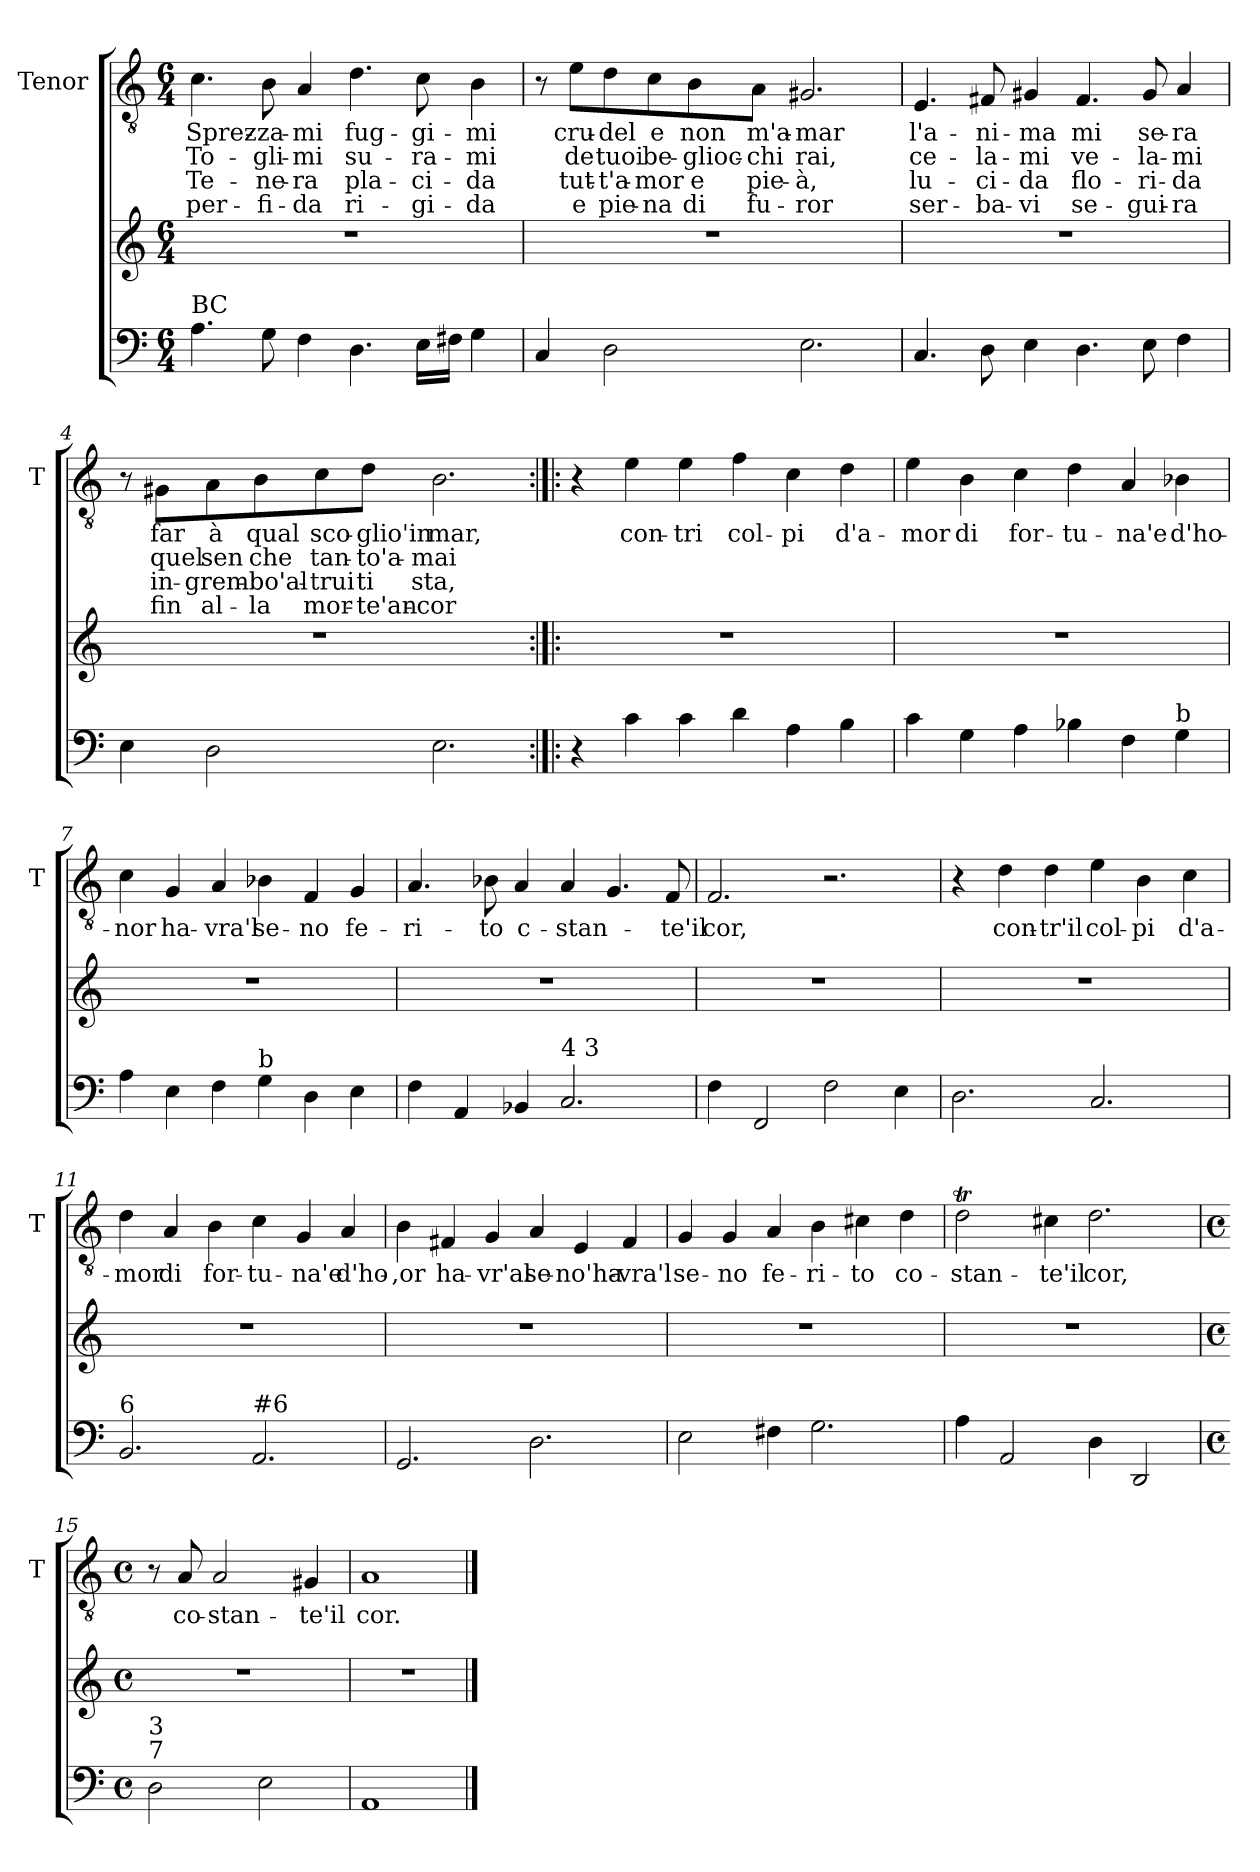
**kern	**kern	**kern	**text	**text	**text	**text
*part2	*part2	*part1	*part1	*part1	*part1	*part1
*staff3	*staff2	*staff1	*staff1	*staff1	*staff1	*staff1
*	*	*I"Tenor	*	*	*	*
*	*	*I'T	*	*	*	*
*clefF4	*clefG2	*clefGv2	*	*	*	*
*k[]	*k[]	*k[]	*	*	*	*
*C:	*C:	*C:	*	*	*	*
*M6/4	*M6/4	*M6/4	*	*	*	*
=1	=1	=1	=1	=1	=1	=1
!LO:TX:a:t=BC	!	!	!	!	!	!
!	!	!	!LO:LY:b	!LO:LY:b	!LO:LY:b	!LO:LY:b
4.A\	1.r	4.c\	Sprez-	To-	Te-	per-
!	!	!	!LO:LY:b	!LO:LY:b	!LO:LY:b	!LO:LY:b
8G\	.	8B\	-za-	-gli-	-ne-	-fi-
!	!	!	!LO:LY:b	!LO:LY:b	!LO:LY:b	!LO:LY:b
4F\	.	4A/	-mi	-mi	-ra	-da
!	!	!	!LO:LY:b	!LO:LY:b	!LO:LY:b	!LO:LY:b
4.D\	.	4.d\	fug-	su-	pla-	ri-
!	!	!	!LO:LY:b	!LO:LY:b	!LO:LY:b	!LO:LY:b
16E\LL	.	8c\	-gi-	-ra-	-ci-	-gi-
16F#X\JJ	.	.	.	.	.	.
!	!	!	!LO:LY:b	!LO:LY:b	!LO:LY:b	!LO:LY:b
4G\	.	4B\	-mi	-mi	-da	-da
=2	=2	=2	=2	=2	=2	=2
4C/	1.r	8r	.	.	.	.
!	!	!	!LO:LY:b	!LO:LY:b	!LO:LY:b	!LO:LY:b
.	.	8e\L	cru-	de	tut-	e
!	!	!	!LO:LY:b	!LO:LY:b	!LO:LY:b	!LO:LY:b
2D\	.	8d\	-del	tuoi	-t'a-	pie-
!	!	!	!LO:LY:b	!LO:LY:b	!LO:LY:b	!LO:LY:b
.	.	8c\	e	be-	-mor	-na
!	!	!	!LO:LY:b	!LO:LY:b	!LO:LY:b	!LO:LY:b
.	.	8B\	non	-glioc-	e	di
!	!	!	!LO:LY:b	!LO:LY:b	!LO:LY:b	!LO:LY:b
.	.	8A\J	m'a-	-chi	pie-	fu-
!	!	!	!LO:LY:b	!LO:LY:b	!LO:LY:b	!LO:LY:b
2.E\	.	2.G#X/	-mar	rai,	-à,	-ror
=3	=3	=3	=3	=3	=3	=3
!	!	!	!LO:LY:b	!LO:LY:b	!LO:LY:b	!LO:LY:b
4.C/	1.r	4.E/	l'a-	ce-	lu-	ser-
!	!	!	!LO:LY:b	!LO:LY:b	!LO:LY:b	!LO:LY:b
8D\	.	8F#X/	-ni-	-la-	-ci-	-ba-
!	!	!	!LO:LY:b	!LO:LY:b	!LO:LY:b	!LO:LY:b
4E\	.	4G#X/	-ma	-mi	-da	-vi
!	!	!	!LO:LY:b	!LO:LY:b	!LO:LY:b	!LO:LY:b
4.D\	.	4.F#/	mi	ve-	flo-	se-
!	!	!	!LO:LY:b	!LO:LY:b	!LO:LY:b	!LO:LY:b
8E\	.	8G#/	se-	-la-	-ri-	-gui-
!	!	!	!LO:LY:b	!LO:LY:b	!LO:LY:b	!LO:LY:b
4F\	.	4A/	-ra	-mi	-da	-ra
!!LO:LB:g=z
=4	=4	=4	=4	=4	=4	=4
4E\	1.r	8r	.	.	.	.
!	!	!	!LO:LY:b	!LO:LY:b	!LO:LY:b	!LO:LY:b
.	.	8G#X\L	far	quel	in-	fin
!	!	!	!LO:LY:b	!LO:LY:b	!LO:LY:b	!LO:LY:b
2D\	.	8A\	à	sen	-grem-	al-
!	!	!	!LO:LY:b	!LO:LY:b	!LO:LY:b	!LO:LY:b
.	.	8B\	qual	che	-bo'al-	-la
!	!	!	!LO:LY:b	!LO:LY:b	!LO:LY:b	!LO:LY:b
.	.	8c\	sco-	tan-	-trui	mor-
!	!	!	!LO:LY:b	!LO:LY:b	!LO:LY:b	!LO:LY:b
.	.	8d\J	-glio'in	-to'a-	ti	-te'an-
!	!	!	!LO:LY:b	!LO:LY:b	!LO:LY:b	!LO:LY:b
2.E\	.	2.B\	mar,	-mai	sta,	-cor
=5:|!|:	=5:|!|:	=5:|!|:	=5:|!|:	=5:|!|:	=5:|!|:	=5:|!|:
4r	1.r	4r	.	.	.	.
!	!	!	!LO:LY:b	!	!	!
4c\	.	4e\	con-	.	.	.
!	!	!	!LO:LY:b	!	!	!
4c\	.	4e\	-tri	.	.	.
!	!	!	!LO:LY:b	!	!	!
4d\	.	4f\	col-	.	.	.
!	!	!	!LO:LY:b	!	!	!
4A\	.	4c\	-pi	.	.	.
!	!	!	!LO:LY:b	!	!	!
4B\	.	4d\	d'a-	.	.	.
=6	=6	=6	=6	=6	=6	=6
!	!	!	!LO:LY:b	!	!	!
4c\	1.r	4e\	-mor	.	.	.
!	!	!	!LO:LY:b	!	!	!
4G\	.	4B\	di	.	.	.
!	!	!	!LO:LY:b	!	!	!
4A\	.	4c\	for-	.	.	.
!	!	!	!LO:LY:b	!	!	!
4B-X\	.	4d\	-tu-	.	.	.
!	!	!	!LO:LY:b	!	!	!
4F\	.	4A/	-na'e	.	.	.
!LO:TX:a:t=b	!	!	!	!	!	!
!	!	!	!LO:LY:b	!	!	!
4G\	.	4B-X\	d'ho-	.	.	.
!!LO:PB:g=z
=7	=7	=7	=7	=7	=7	=7
!	!	!	!LO:LY:b	!	!	!
4A\	1.r	4c\	-nor	.	.	.
!	!	!	!LO:LY:b	!	!	!
4E\	.	4G/	ha-	.	.	.
!	!	!	!LO:LY:b	!	!	!
4F\	.	4A/	-vra'l	.	.	.
!LO:TX:a:t=b	!	!	!	!	!	!
!	!	!	!LO:LY:b	!	!	!
4G\	.	4B-X\	se-	.	.	.
!	!	!	!LO:LY:b	!	!	!
4D\	.	4F/	-no	.	.	.
!	!	!	!LO:LY:b	!	!	!
4E\	.	4G/	fe-	.	.	.
=8	=8	=8	=8	=8	=8	=8
!	!	!	!LO:LY:b	!	!	!
4F\	1.r	4.A/	-ri-	.	.	.
4AA/	.	.	.	.	.	.
!	!	!	!LO:LY:b	!	!	!
.	.	8B-X\	-to	.	.	.
!	!	!	!LO:LY:b	!	!	!
4BB-X/	.	4A/	c-	.	.	.
!LO:TX:a:t=4 3	!	!	!	!	!	!
!	!	!	!LO:LY:b	!	!	!
2.C/	.	4A/	-stan-	.	.	.
.	.	4.G/	.	.	.	.
!	!	!	!LO:LY:b	!	!	!
.	.	8F/	-te'il	.	.	.
=9	=9	=9	=9	=9	=9	=9
!	!	!	!LO:LY:b	!	!	!
4F\	1.r	2.F/	cor,	.	.	.
2FF/	.	.	.	.	.	.
2F\	.	2.r	.	.	.	.
4E\	.	.	.	.	.	.
!!LO:LB:g=z
=10	=10	=10	=10	=10	=10	=10
2.D\	1.r	4r	.	.	.	.
!	!	!	!LO:LY:b	!	!	!
.	.	4d\	con-	.	.	.
!	!	!	!LO:LY:b	!	!	!
.	.	4d\	-tr'il	.	.	.
!	!	!	!LO:LY:b	!	!	!
2.C/	.	4e\	col-	.	.	.
!	!	!	!LO:LY:b	!	!	!
.	.	4B\	-pi	.	.	.
!	!	!	!LO:LY:b	!	!	!
.	.	4c\	d'a-	.	.	.
=11	=11	=11	=11	=11	=11	=11
!LO:TX:a:t=6	!	!	!	!	!	!
!	!	!	!LO:LY:b	!	!	!
2.BB/	1.r	4d\	-mor	.	.	.
!	!	!	!LO:LY:b	!	!	!
.	.	4A/	di	.	.	.
!	!	!	!LO:LY:b	!	!	!
.	.	4B\	for-	.	.	.
!LO:TX:a:t=#6	!	!	!	!	!	!
!	!	!	!LO:LY:b	!	!	!
2.AA/	.	4c\	-tu-	.	.	.
!	!	!	!LO:LY:b	!	!	!
.	.	4G/	-na'e	.	.	.
!	!	!	!LO:LY:b	!	!	!
.	.	4A/	d'ho-	.	.	.
=12	=12	=12	=12	=12	=12	=12
!	!	!	!LO:LY:b	!	!	!
2.GG/	1.r	4B\	-,or	.	.	.
!	!	!	!LO:LY:b	!	!	!
.	.	4F#X/	ha-	.	.	.
!	!	!	!LO:LY:b	!	!	!
.	.	4G/	-vr'al	.	.	.
!	!	!	!LO:LY:b	!	!	!
2.D\	.	4A/	se-	.	.	.
!	!	!	!LO:LY:b	!	!	!
.	.	4E/	-no'ha-	.	.	.
!	!	!	!LO:LY:b	!	!	!
.	.	4F#/	-vra'l	.	.	.
!!LO:LB:g=z
=13	=13	=13	=13	=13	=13	=13
!	!	!	!LO:LY:b	!	!	!
2E\	1.r	4G/	se-	.	.	.
!	!	!	!LO:LY:b	!	!	!
.	.	4G/	-no	.	.	.
!	!	!	!LO:LY:b	!	!	!
4F#X\	.	4A/	fe-	.	.	.
!	!	!	!LO:LY:b	!	!	!
2.G\	.	4B\	-ri-	.	.	.
!	!	!	!LO:LY:b	!	!	!
.	.	4c#X\	-to	.	.	.
!	!	!	!LO:LY:b	!	!	!
.	.	4d\	co-	.	.	.
=14	=14	=14	=14	=14	=14	=14
!	!	!	!LO:LY:b	!	!	!
4A\	1.r	2dT\	-stan-	.	.	.
2AA/	.	.	.	.	.	.
!	!	!	!LO:LY:b	!	!	!
.	.	4c#X\	-te'il	.	.	.
!	!	!	!LO:LY:b	!	!	!
4D\	.	2.d\	cor,	.	.	.
2DD/	.	.	.	.	.	.
=15	=15	=15	=15	=15	=15	=15
*M4/4	*M4/4	*M4/4	*	*	*	*
*met(c)	*met(c)	*met(c)	*	*	*	*
!LO:TX:a:t=7	!	!	!	!	!	!
!LO:TX:a:t=3	!	!	!	!	!	!
2D\	1r	8r	.	.	.	.
!	!	!	!LO:LY:b	!	!	!
.	.	8A/	co-	.	.	.
!	!	!	!LO:LY:b	!	!	!
.	.	2A/	-stan-	.	.	.
2E\	.	.	.	.	.	.
!	!	!	!LO:LY:b	!	!	!
.	.	4G#X/	-te'il	.	.	.
=16	=16	=16	=16	=16	=16	=16
!	!	!	!LO:LY:b	!	!	!
1AA	1r	1A	cor.	.	.	.
==	==	==	==	==	==	==
*-	*-	*-	*-	*-	*-	*-
